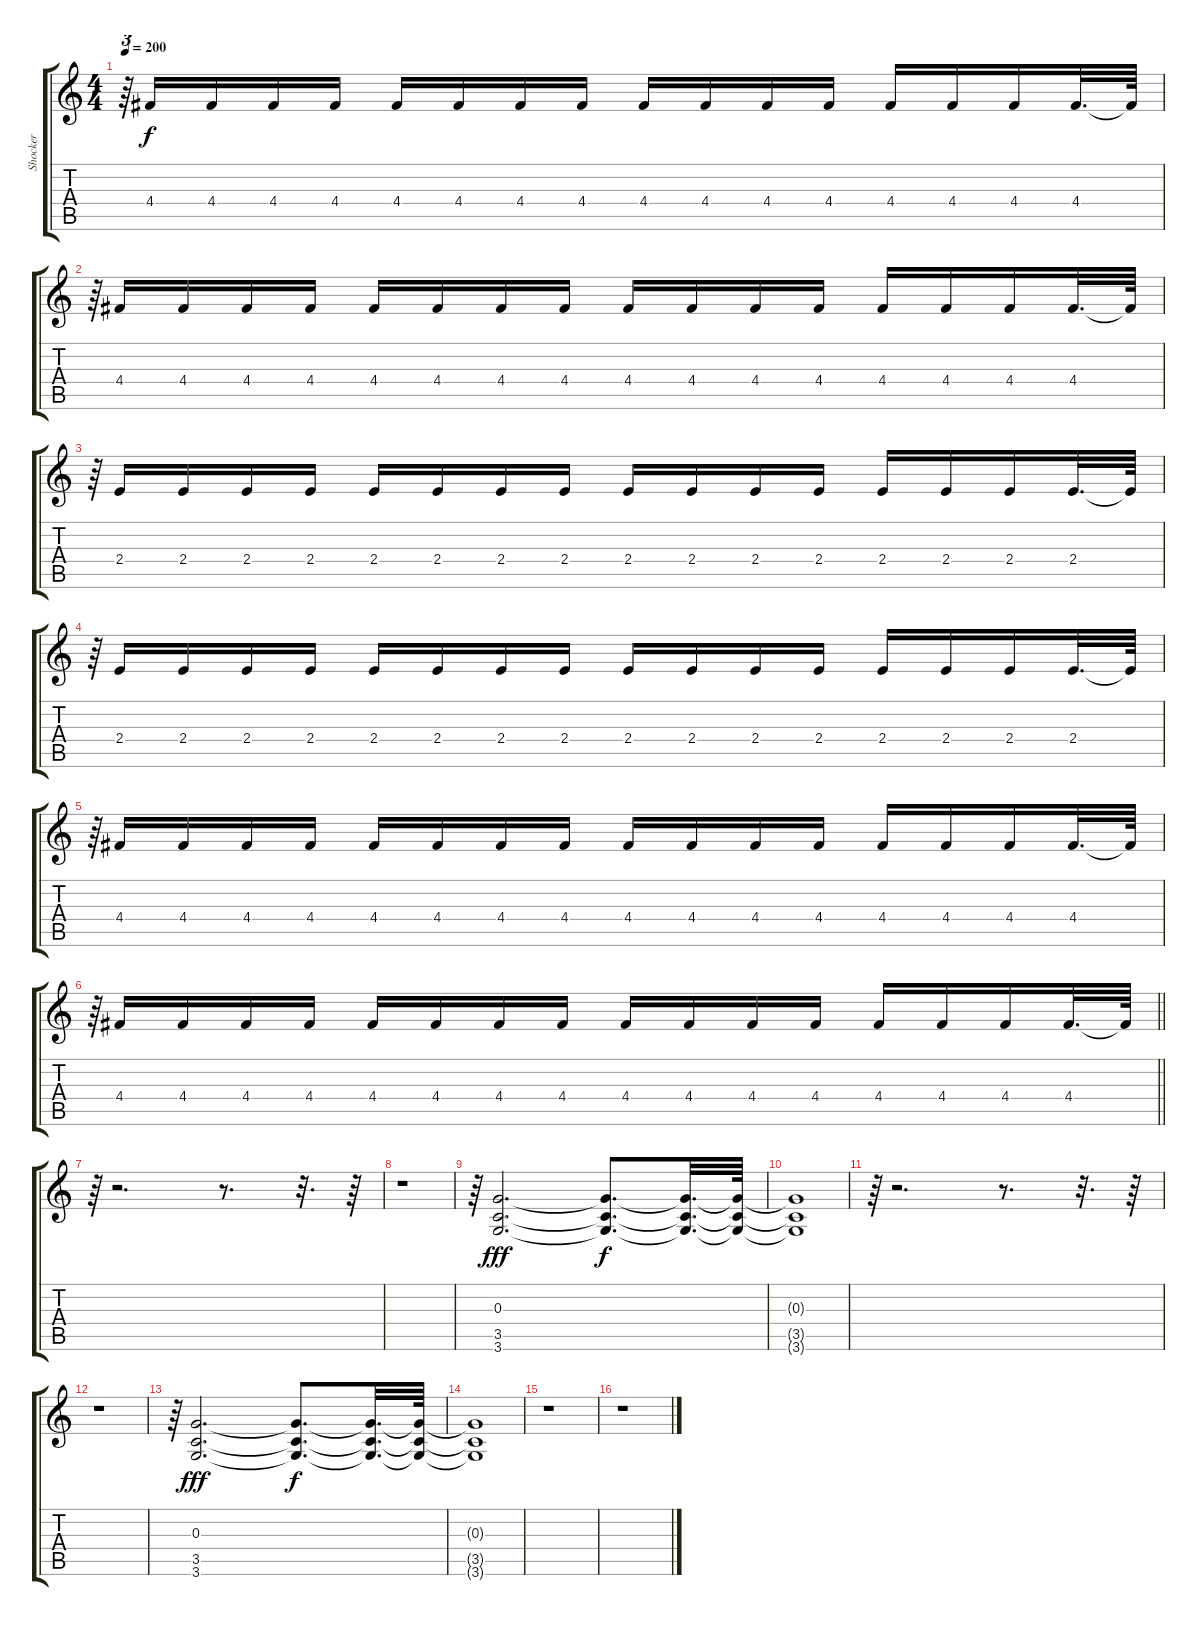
\track ("Shocker" "Shocker") {instrument overdrivenguitar}
\staff {score tabs}
\tuning (E4 B3 G3 D3 A2 E2) {hide}
\ts (4 4)
\tempo 200
\clef g2
\ks c
r.64{tu (3 2) dy f} 4.4.16 4.4.16 4.4.16 4.4.16 4.4.16 4.4.16 4.4.16 4.4.16 4.4.16 4.4.16 4.4.16 4.4.16 4.4.16 4.4.16 4.4.16 4.4.32{d} 4.4{t}.64 |
r.64{tu (3 2)} 4.4.16 4.4.16 4.4.16 4.4.16 4.4.16 4.4.16 4.4.16 4.4.16 4.4.16 4.4.16 4.4.16 4.4.16 4.4.16 4.4.16 4.4.16 4.4.32{d} 4.4{t}.64 |
r.64{tu (3 2)} 2.4.16 2.4.16 2.4.16 2.4.16 2.4.16 2.4.16 2.4.16 2.4.16 2.4.16 2.4.16 2.4.16 2.4.16 2.4.16 2.4.16 2.4.16 2.4.32{d} 2.4{t}.64 |
r.64{tu (3 2)} 2.4.16 2.4.16 2.4.16 2.4.16 2.4.16 2.4.16 2.4.16 2.4.16 2.4.16 2.4.16 2.4.16 2.4.16 2.4.16 2.4.16 2.4.16 2.4.32{d} 2.4{t}.64 |
r.64{tu (3 2)} 4.4.16 4.4.16 4.4.16 4.4.16 4.4.16 4.4.16 4.4.16 4.4.16 4.4.16 4.4.16 4.4.16 4.4.16 4.4.16 4.4.16 4.4.16 4.4.32{d} 4.4{t}.64 |
\barLineRight lightlight
r.64{tu (3 2)} 4.4.16 4.4.16 4.4.16 4.4.16 4.4.16 4.4.16 4.4.16 4.4.16 4.4.16 4.4.16 4.4.16 4.4.16 4.4.16 4.4.16 4.4.16 4.4.32{d} 4.4{t}.64 |
r.64{tu (3 2)} r.2{d} r.8{d} r.32{d} r.64 |
r.1 |
r.64{tu (3 2)} (0.3 3.5 3.6).2{d dy fff} (0.3{t} 3.5{t} 3.6{t}).8{d dy f} (0.3{t} 3.5{t} 3.6{t}).32{d} (0.3{t} 3.5{t} 3.6{t}).64 |
(0.3{t} 3.5{t} 3.6{t}).1 |
r.64{tu (3 2)} r.2{d} r.8{d} r.32{d} r.64 |
r.1 |
r.64{tu (3 2)} (0.3 3.5 3.6).2{d dy fff} (0.3{t} 3.5{t} 3.6{t}).8{d dy f} (0.3{t} 3.5{t} 3.6{t}).32{d} (0.3{t} 3.5{t} 3.6{t}).64 |
(0.3{t} 3.5{t} 3.6{t}).1 |
r.1 |
r.1
